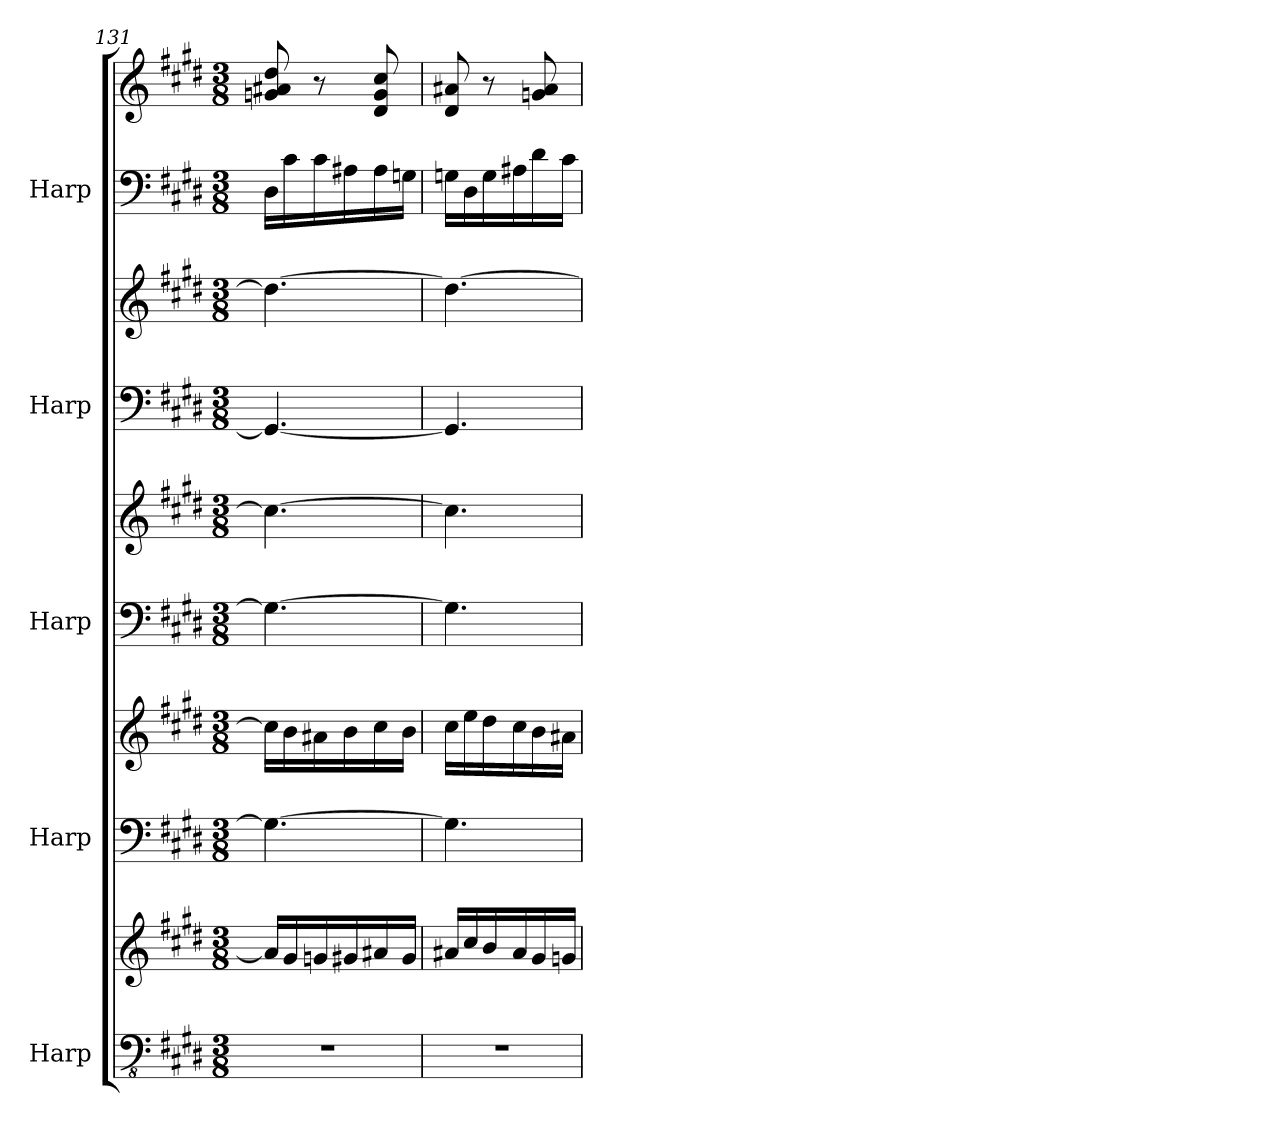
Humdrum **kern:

**kern	**kern	**kern	**kern	**kern	**kern	**kern	**kern	**kern	**kern
*part5	*part5	*part4	*part4	*part3	*part3	*part2	*part2	*part1	*part1
*staff10	*staff9	*staff8	*staff7	*staff6	*staff5	*staff4	*staff3	*staff2	*staff1
*I"Harp	*	*I"Harp	*	*I"Harp	*	*I"Harp	*	*I"Harp	*
*I'Hp	*	*I'Hp	*	*I'Hp	*	*I'Hp	*	*I'Hp	*
*clefFv4	*clefG2	*clefF4	*clefG2	*clefF4	*clefG2	*clefF4	*clefG2	*clefF4	*clefG2
*k[f#c#g#d#]	*k[f#c#g#d#]	*k[f#c#g#d#]	*k[f#c#g#d#]	*k[f#c#g#d#]	*k[f#c#g#d#]	*k[f#c#g#d#]	*k[f#c#g#d#]	*k[f#c#g#d#]	*k[f#c#g#d#]
*M3/8	*M3/8	*M3/8	*M3/8	*M3/8	*M3/8	*M3/8	*M3/8	*M3/8	*M3/8
=131	=131	=131	=131	=131	=131	=131	=131	=131	=131
4.r	16a#/LL]	4.G\_	16cc#\LL]	4.G\_	4.cc#\_	4.GG/_	4.dd#\_	16D#\LL	8gn/ 8a#X/ 8dd#/
.	16g#/	.	16b\	.	.	.	.	16c#\	.
.	16gn/	.	16a#X\	.	.	.	.	16c#\	8r
.	16g#X/	.	16b\	.	.	.	.	16A#X\	.
.	16a#X/	.	16cc#\	.	.	.	.	16A#\	8d#/ 8g/ 8cc#/
.	16g#/JJ	.	16b\JJ	.	.	.	.	16Gn\JJ	.
=132	=132	=132	=132	=132	=132	=132	=132	=132	=132
4.r	16a#X/LL	4.G\]	16cc#\LL	4.G\]	4.cc#\]	4.GG/]	4.dd#\_	16Gn\LL	8d#/ 8a#X/
.	16cc#/	.	16ee\	.	.	.	.	16D#\	.
.	16b/	.	16dd#\	.	.	.	.	16G\	8r
.	16a#/	.	16cc#\	.	.	.	.	16A#X\	.
.	16g#/	.	16b\	.	.	.	.	16d#\	8gn/ 8a#/
.	16gn/JJ	.	16a#X\JJ	.	.	.	.	16c#\JJ	.
=	=	=	=	=	=	=	=	=	=
*-	*-	*-	*-	*-	*-	*-	*-	*-	*-
